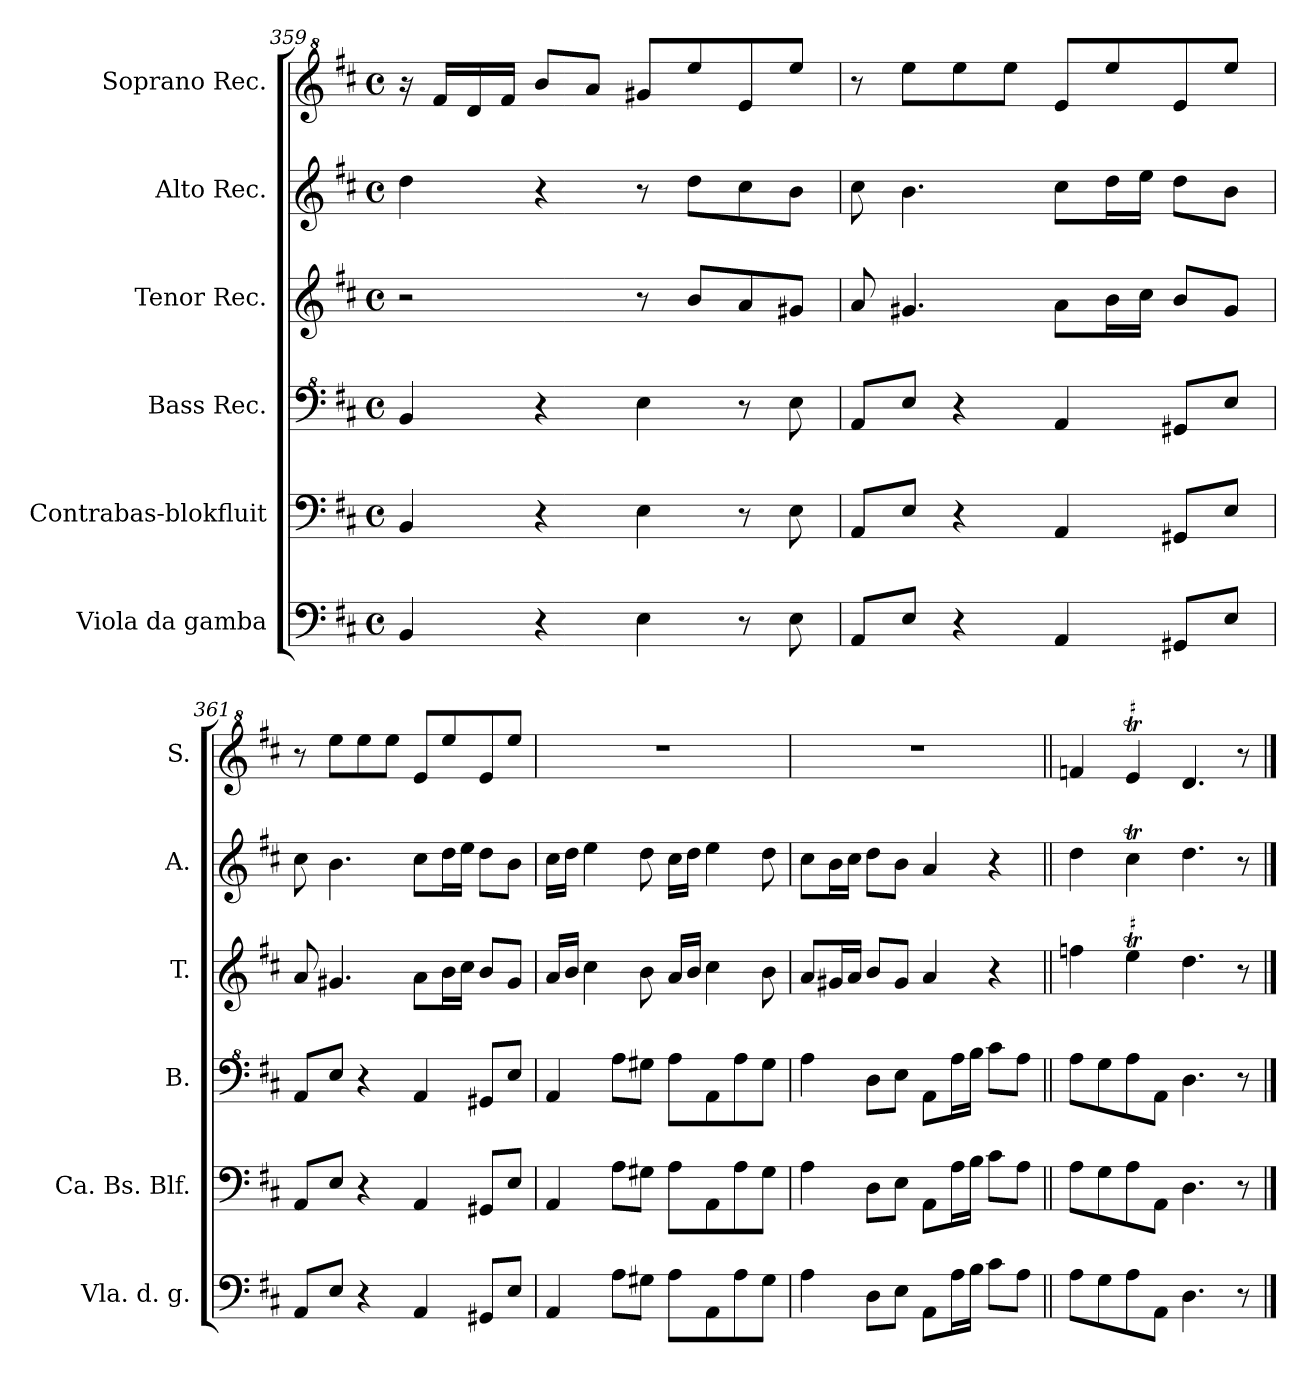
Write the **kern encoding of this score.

**kern	**kern	**kern	**kern	**kern	**kern
*part6	*part5	*part4	*part3	*part2	*part1
*staff6	*staff5	*staff4	*staff3	*staff2	*staff1
*I"Viola da gamba	*I"Contrabas-blokfluit	*I"Bass Rec.	*I"Tenor Rec.	*I"Alto Rec.	*I"Soprano Rec.
*I'Vla. d. g.	*I'Ca. Bs. Blf.	*I'B.	*I'T.	*I'A.	*I'S.
*clefF4	*clefF4	*clefF^4	*clefG2	*clefG2	*clefG^2
*k[f#c#]	*k[f#c#]	*k[f#c#]	*k[f#c#]	*k[f#c#]	*k[f#c#]
*M4/4	*M4/4	*M4/4	*M4/4	*M4/4	*M4/4
*met(c)	*met(c)	*met(c)	*met(c)	*met(c)	*met(c)
=359	=359	=359	=359	=359	=359
4BB/	4BB/	4B/	2r	4dd\	16r
.	.	.	.	.	16ff#/LL
.	.	.	.	.	16dd/
.	.	.	.	.	16ff#/JJ
4r	4r	4r	.	4r	8bb/L
.	.	.	.	.	8aa/J
4E\	4E\	4e\	8r	8r	8gg#X/L
.	.	.	8b/L	8dd\L	8eee/
8r	8r	8r	8a/	8cc#\	8ee/
8E\	8E\	8e\	8g#X/J	8b\J	8eee/J
=360	=360	=360	=360	=360	=360
8AA/L	8AA/L	8A/L	8a/	8cc#\	8r
8E/J	8E/J	8e/J	4.g#X/	4.b\	8eee\L
4r	4r	4r	.	.	8eee\
.	.	.	.	.	8eee\J
4AA/	4AA/	4A/	8a\L	8cc#\L	8ee/L
.	.	.	16b\L	16dd\L	8eee/
.	.	.	16cc#\JJ	16ee\JJ	.
8GG#X/L	8GG#X/L	8G#X/L	8b/L	8dd\L	8ee/
8E/J	8E/J	8e/J	8g#/J	8b\J	8eee/J
=361	=361	=361	=361	=361	=361
8AA/L	8AA/L	8A/L	8a/	8cc#\	8r
8E/J	8E/J	8e/J	4.g#X/	4.b\	8eee\L
4r	4r	4r	.	.	8eee\
.	.	.	.	.	8eee\J
4AA/	4AA/	4A/	8a\L	8cc#\L	8ee/L
.	.	.	16b\L	16dd\L	8eee/
.	.	.	16cc#\JJ	16ee\JJ	.
8GG#X/L	8GG#X/L	8G#X/L	8b/L	8dd\L	8ee/
8E/J	8E/J	8e/J	8g#/J	8b\J	8eee/J
!!LO:PB:g=z
=362	=362	=362	=362	=362	=362
4AA/	4AA/	4A/	16a/LL	16cc#\LL	1r
.	.	.	16b/JJ	16dd\JJ	.
.	.	.	4cc#\	4ee\	.
8A\L	8A\L	8a\L	.	.	.
8G#X\J	8G#X\J	8g#X\J	8b\	8dd\	.
8A\L	8A\L	8a\L	16a/LL	16cc#\LL	.
.	.	.	16b/JJ	16dd\JJ	.
8AA\	8AA\	8A\	4cc#\	4ee\	.
8A\	8A\	8a\	.	.	.
8G#\J	8G#\J	8g#\J	8b\	8dd\	.
=363	=363	=363	=363	=363	=363
4A\	4A\	4a\	8a/L	8cc#\L	1r
.	.	.	16g#X/L	16b\L	.
.	.	.	16a/JJ	16cc#\JJ	.
8D\L	8D\L	8d\L	8b/L	8dd\L	.
8E\J	8E\J	8e\J	8g#/J	8b\J	.
8AA\L	8AA\L	8A\L	4a/	4a/	.
16A\L	16A\L	16a\L	.	.	.
16B\JJ	16B\JJ	16b\JJ	.	.	.
8c#\L	8c#\L	8cc#\L	4r	4r	.
8A\J	8A\J	8a\J	.	.	.
=364||	=364||	=364||	=364||	=364||	=364||
8A\L	8A\L	8a\L	4ffn\	4dd\	4ffn/
8G\	8G\	8g\	.	.	.
8A\	8A\	8a\	4eeT\	4cc#t\	4eeT/
8AA\J	8AA\J	8A\J	.	.	.
4.D\	4.D\	4.d\	4.dd\	4.dd\	4.dd/
8r	8r	8r	8r	8r	8r
==	==	==	==	==	==
*-	*-	*-	*-	*-	*-
